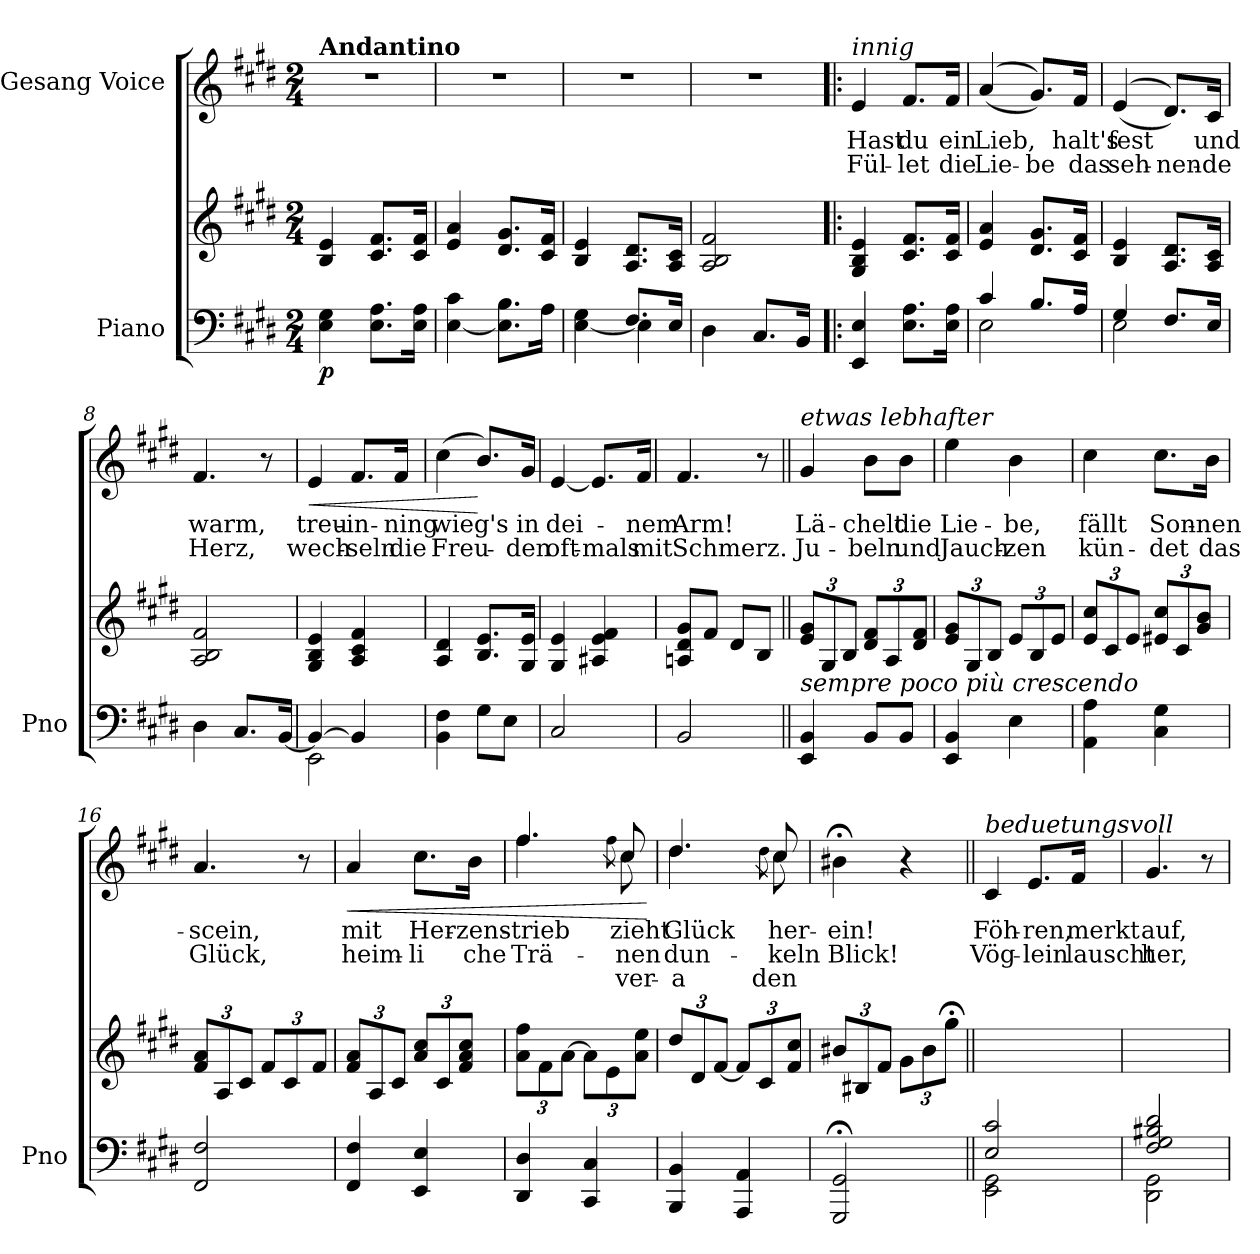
**kern	**kern	**dynam	**kern	**text	**text	**text	**dynam
*part2	*part2	*part2	*part1	*part1	*part1	*part1	*part1
*staff3	*staff2	*staff2/3	*staff1	*staff1	*staff1	*staff1	*staff1
*I"Piano	*	*	*I"Gesang Voice	*	*	*	*
*I'Pno	*	*	*	*	*	*	*
*clefF4	*clefG2	*	*clefG2	*	*	*	*
*k[f#c#g#d#]	*k[f#c#g#d#]	*	*k[f#c#g#d#]	*	*	*	*
*M2/4	*M2/4	*	*M2/4	*	*	*	*
=1	=1	=1	=1	=1	=1	=1	=1
!	!	!	!LO:TX:a:B:t=Andantino	!	!	!	!
!	!	!LO:DY:b=2	!	!	!	!	!
4E\ 4G#\	4B/ 4e/	p	2r	.	.	.	.
8.E\ 8.A\L	8.c#/ 8.f#/L	.	.	.	.	.	.
16E\ 16A\Jk	16c#/ 16f#/Jk	.	.	.	.	.	.
=2	=2	=2	=2	=2	=2	=2	=2
[4E\ 4c#\	4e/ 4a/	.	2r	.	.	.	.
8.E\] 8.B\L	8.d#/ 8.g#/L	.	.	.	.	.	.
16A\Jk	16c#/ 16f#/Jk	.	.	.	.	.	.
=3	=3	=3	=3	=3	=3	=3	=3
*^	*	*	*	*	*	*	*
[4E\ 4G#\	4ryy	4B/ 4e/	.	2r	.	.	.	.
8.F#/L	4E\]	8.A/ 8.d#/L	.	.	.	.	.	.
16E/Jk	.	16A/ 16c#/Jk	.	.	.	.	.	.
*v	*v	*	*	*	*	*	*	*
=4	=4	=4	=4	=4	=4	=4	=4
4D#\	2A/ 2B/ 2f#/	.	2r	.	.	.	.
8.C#/L	.	.	.	.	.	.	.
16BB/Jk	.	.	.	.	.	.	.
=5!|:	=5!|:	=5!|:	=5!|:	=5!|:	=5!|:	=5!|:	=5!|:
!	!	!	!LO:TX:i:t=innig	!	!	!	!
4EE/ 4E/	4G#/ 4B/ 4e/	.	4e/	Hast	Fül-	.	.
8.E\ 8.A\L	8.c#/ 8.f#/L	.	8.f#/L	du	-let	.	.
16E\ 16A\Jk	16c#/ 16f#/Jk	.	16f#/Jk	ein	die	.	.
=6	=6	=6	=6	=6	=6	=6	=6
*^	*	*	*	*	*	*	*
4c#/	2E\	4e/ 4a/	.	((4a/	Lieb,	Lie-	.	.
8.B/L	.	8.d#/ 8.g#/L	.	8.g#/L))	.	-be	.	.
16A/Jk	.	16c#/ 16f#/Jk	.	16f#/Jk	halt's	das	.	.
=7	=7	=7	=7	=7	=7	=7	=7	=7
4G#/	2E\	4B/ 4e/	.	((4e/	fest	seh-	.	.
8.F#/L	.	8.A/ 8.d#/L	.	8.d#/L))	.	-nen-	.	.
16E/Jk	.	16A/ 16c#/Jk	.	16c#/Jk	und	-de	.	.
*v	*v	*	*	*	*	*	*	*
=8	=8	=8	=8	=8	=8	=8	=8
4D#\	2A/ 2B/ 2f#/	.	4.f#/	warm,	Herz,	.	.
8.C#/L	.	.	.	.	.	.	.
.	.	.	8r	.	.	.	.
[16BB/Jk	.	.	.	.	.	.	.
=9	=9	=9	=9	=9	=9	=9	=9
*^	*	*	*	*	*	*	*
!	!	!	!	!	!	!	!	!LO:HP:b
4BB/_	2EE\	4G#/ 4B/ 4e/	.	4e/	treu-	wech-	.	<
4BB/]	.	4A/ 4c#/ 4f#/	.	8.f#/L	-in-	-seln	.	.
.	.	.	.	16f#/Jk	-ning	die	.	.
*v	*v	*	*	*	*	*	*	*
=10	=10	=10	=10	=10	=10	=10	=10
4BB\ 4F#\	4A/ 4d#/	.	(4cc#\	wieg's	Freu-	.	.
8G#\L	8.B/ 8.e/L	.	8.b/L)	.	.	.	[
8E\J	.	.	.	.	.	.	.
.	16G#/ 16e/Jk	.	16g#/Jk	in	-den	.	.
=11	=11	=11	=11	=11	=11	=11	=11
2C#/	4G#/ 4e/	.	[4e/	dei-	oft-	.	.
.	4A#X/ 4e/ 4f#/	.	8.e/L]	.	-mals	.	.
.	.	.	16f#/Jk	-nem	mit	.	.
=12	=12	=12	=12	=12	=12	=12	=12
2BB/	8An/ 8d#/ 8g#/L	.	4.f#/	Arm!	Schmerz.	.	.
.	8f#/J	.	.	.	.	.	.
.	8d#/L	.	.	.	.	.	.
.	8B/J	.	8r	.	.	.	.
=13||	=13||	=13||	=13||	=13||	=13||	=13||	=13||
*	*Xbrackettup	*	*	*	*	*	*
!	!	!	!LO:TX:i:t=etwas lebhafter	!	!	!	!
!LO:TX:a:i:t=sempre poco più crescendo	!	!	!	!	!	!	!
4EE/ 4BB/	12e/ 12g#/L	.	4g#/	Lä-	Ju-	.	.
.	12G#/	.	.	.	.	.	.
.	12B/J	.	.	.	.	.	.
8BB/L	12d#/ 12f#/L	.	8b\L	-chelt	-beln	.	.
.	12A/	.	.	.	.	.	.
8BB/J	.	.	8b\J	die	und	.	.
.	12d#/ 12f#/J	.	.	.	.	.	.
=14	=14	=14	=14	=14	=14	=14	=14
4EE/ 4BB/	12e/ 12g#/L	.	4ee\	Lie-	Jauch-	.	.
.	12G#/	.	.	.	.	.	.
.	12B/J	.	.	.	.	.	.
4E\	12e/L	.	4b\	-be,	-zen	.	.
.	12B/	.	.	.	.	.	.
.	12e/J	.	.	.	.	.	.
=15	=15	=15	=15	=15	=15	=15	=15
4AA\ 4A\	12e/ 12cc#/L	.	4cc#\	fällt	kün-	.	.
.	12c#/	.	.	.	.	.	.
.	12e/J	.	.	.	.	.	.
4C#\ 4G#\	12e#X/ 12cc#/L	.	8.cc#\L	Son-	-det	.	.
.	12c#/	.	.	.	.	.	.
.	12g#/ 12b/J	.	.	.	.	.	.
.	.	.	16b\Jk	-nen-	das	.	.
=16	=16	=16	=16	=16	=16	=16	=16
2FF#/ 2F#/	12f#/ 12a/L	.	4.a/	scein,	Glück,	.	.
.	12A/	.	.	.	.	.	.
.	12c#/J	.	.	.	.	.	.
.	12f#/L	.	.	.	.	.	.
.	12c#/	.	.	.	.	.	.
.	.	.	8r	.	.	.	.
.	12f#/J	.	.	.	.	.	.
=17	=17	=17	=17	=17	=17	=17	=17
!	!	!	!	!	!	!	!LO:HP:b
4FF#/ 4F#/	12f#/ 12a/L	.	4a/	mit	heim-	.	<
.	12A/	.	.	.	.	.	.
.	12c#/J	.	.	.	.	.	.
4EE/ 4E/	12a/ 12cc#/L	.	8.cc#\L	Her-	-li	.	.
.	12c#/	.	.	.	.	.	.
.	12f#/ 12a/ 12cc#/J	.	.	.	.	.	.
.	.	.	16b\Jk	-zens-	che	.	.
=18	=18	=18	=18	=18	=18	=18	=18
*	*	*	*^	*	*	*	*
4DD#/ 4D#/	12a\ 12ff#\L	.	4.ff#/	4.ff#\	trieb	Trä-	.	.
.	12f#\	.	.	.	.	.	.	.
.	[12a\J	.	.	.	.	.	.	.
4CC#/ 4C#/	12a\L]	.	.	.	.	.	.	.
.	12e\	.	.	.	.	.	.	.
.	.	.	8qff#\	.	.	.	.	.
.	.	.	8cc#/	8cc#\	zieht	-nen	ver-	.
.	12a\ 12ee\J	.	.	.	.	.	.	.
*	*	*	*v	*v	*	*	*	*
.	.	.	.	.	.	.	[
=19	=19	=19	=19	=19	=19	=19	=19
*	*	*	*^	*	*	*	*
4BBB/ 4BB/	12dd#/L	.	4.dd#/	4.dd#\	Glück	dun-	-a	.
.	12d#/	.	.	.	.	.	.	.
.	[12f#/J	.	.	.	.	.	.	.
4AAA/ 4AA/	12f#/L]	.	.	.	.	.	.	.
.	12c#/	.	.	.	.	.	.	.
.	.	.	8qdd#\	.	.	.	.	.
.	.	.	8cc#/	8cc#\	her-	-keln	den	.
.	12f#/ 12cc#/J	.	.	.	.	.	.	.
*	*	*	*v	*v	*	*	*	*
=20	=20	=20	=20	=20	=20	=20	=20
2GGG#/; 2GG#/;	12b#X/L	.	4b#X;<\	-ein!	Blick!	.	.
.	12B#X/	.	.	.	.	.	.
.	12f#/J	.	.	.	.	.	.
.	12g#\L	.	4r	.	.	.	.
.	12b#\	.	.	.	.	.	.
.	12gg#;<\J	.	.	.	.	.	.
=21||	=21||	=21||	=21||	=21||	=21||	=21||	=21||
*^	*	*	*	*	*	*	*
!	!	!	!	!LO:TX:i:t=beduetungsvoll	!	!	!	!
2E/ 2c#/	2EE\ 2GG#\	2ryy	.	4c#/	Föh-	Vög-	.	.
.	.	.	.	8.e/L	-ren,	-lein	.	.
.	.	.	.	16f#/Jk	merkt	lauscht	.	.
=22	=22	=22	=22	=22	=22	=22	=22	=22
2F#/ 2G#/ 2B#X/ 2d#/	2DD#\ 2GG#\	2ryy	.	4.g#/	auf,	her,	.	.
.	.	.	.	8r	.	.	.	.
*v	*v	*	*	*	*	*	*	*
=	=	=	=	=	=	=	=
*-	*-	*-	*-	*-	*-	*-	*-
